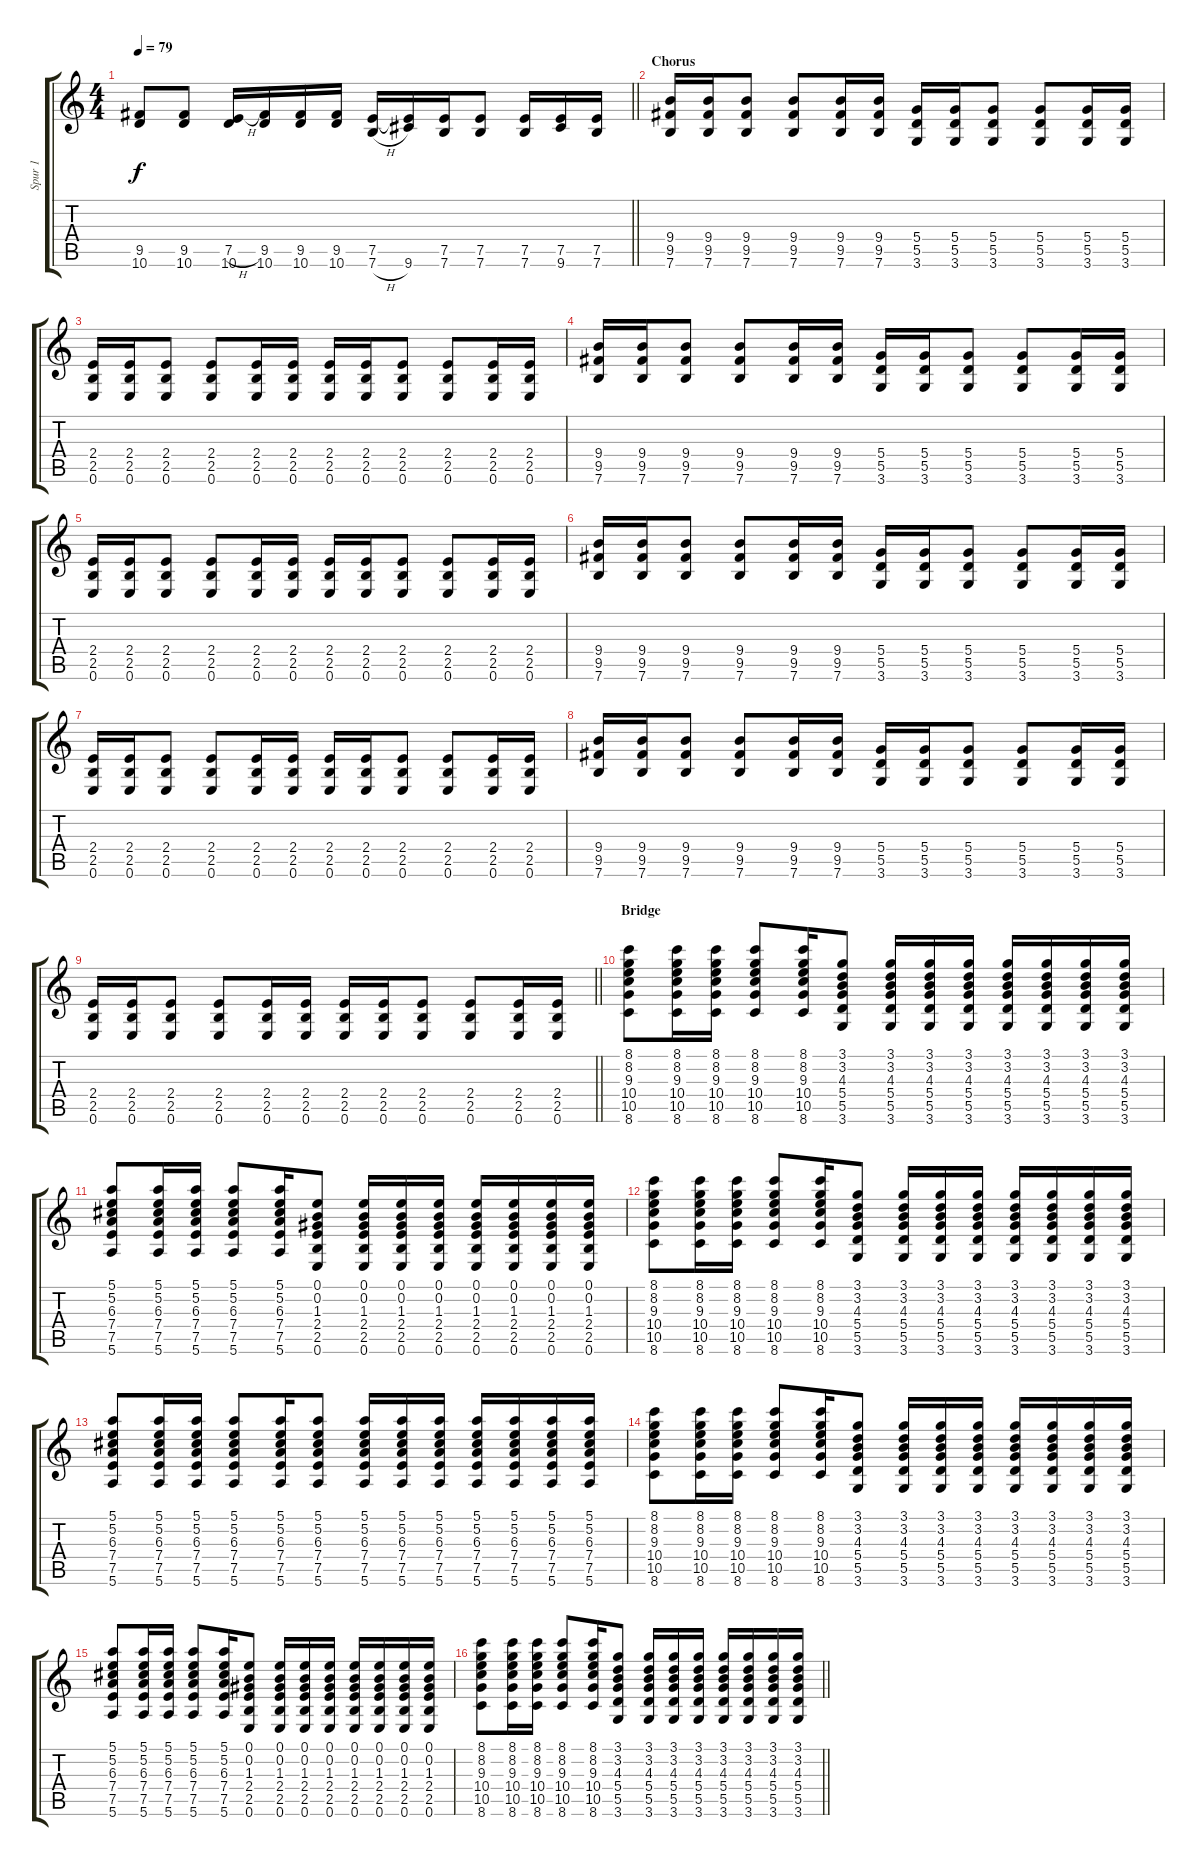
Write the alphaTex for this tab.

\track ("Spur 1" "Spur 1") {instrument electricguitarjazz}
\staff {score tabs}
\tuning (E4 B3 G3 D3 A2 E2) {hide}
\ts (4 4)
\tempo 79
\clef g2
\barLineRight lightlight
\ks c
(9.5 10.6).8{dy f} (9.5 10.6).8 (7.5{h} 10.6).16 (9.5 10.6).16 (9.5 10.6).16 (9.5 10.6).16 (7.5 7.6{h}).16 (7.5{t} 9.6).16 (7.5 7.6).16 (7.5 7.6).8 (7.5 7.6).16 (7.5 9.6).16 (7.5 7.6).16 |
\section ("" "Chorus")
(9.4 9.5 7.6).16 (9.4 9.5 7.6).16 (9.4 9.5 7.6).8 (9.4 9.5 7.6).8 (9.4 9.5 7.6).16 (9.4 9.5 7.6).16 (5.4 5.5 3.6).16 (5.4 5.5 3.6).16 (5.4 5.5 3.6).8 (5.4 5.5 3.6).8 (5.4 5.5 3.6).16 (5.4 5.5 3.6).16 |
(2.4 2.5 0.6).16 (2.4 2.5 0.6).16 (2.4 2.5 0.6).8 (2.4 2.5 0.6).8 (2.4 2.5 0.6).16 (2.4 2.5 0.6).16 (2.4 2.5 0.6).16 (2.4 2.5 0.6).16 (2.4 2.5 0.6).8 (2.4 2.5 0.6).8 (2.4 2.5 0.6).16 (2.4 2.5 0.6).16 |
(9.4 9.5 7.6).16 (9.4 9.5 7.6).16 (9.4 9.5 7.6).8 (9.4 9.5 7.6).8 (9.4 9.5 7.6).16 (9.4 9.5 7.6).16 (5.4 5.5 3.6).16 (5.4 5.5 3.6).16 (5.4 5.5 3.6).8 (5.4 5.5 3.6).8 (5.4 5.5 3.6).16 (5.4 5.5 3.6).16 |
(2.4 2.5 0.6).16 (2.4 2.5 0.6).16 (2.4 2.5 0.6).8 (2.4 2.5 0.6).8 (2.4 2.5 0.6).16 (2.4 2.5 0.6).16 (2.4 2.5 0.6).16 (2.4 2.5 0.6).16 (2.4 2.5 0.6).8 (2.4 2.5 0.6).8 (2.4 2.5 0.6).16 (2.4 2.5 0.6).16 |
(9.4 9.5 7.6).16 (9.4 9.5 7.6).16 (9.4 9.5 7.6).8 (9.4 9.5 7.6).8 (9.4 9.5 7.6).16 (9.4 9.5 7.6).16 (5.4 5.5 3.6).16 (5.4 5.5 3.6).16 (5.4 5.5 3.6).8 (5.4 5.5 3.6).8 (5.4 5.5 3.6).16 (5.4 5.5 3.6).16 |
(2.4 2.5 0.6).16 (2.4 2.5 0.6).16 (2.4 2.5 0.6).8 (2.4 2.5 0.6).8 (2.4 2.5 0.6).16 (2.4 2.5 0.6).16 (2.4 2.5 0.6).16 (2.4 2.5 0.6).16 (2.4 2.5 0.6).8 (2.4 2.5 0.6).8 (2.4 2.5 0.6).16 (2.4 2.5 0.6).16 |
(9.4 9.5 7.6).16 (9.4 9.5 7.6).16 (9.4 9.5 7.6).8 (9.4 9.5 7.6).8 (9.4 9.5 7.6).16 (9.4 9.5 7.6).16 (5.4 5.5 3.6).16 (5.4 5.5 3.6).16 (5.4 5.5 3.6).8 (5.4 5.5 3.6).8 (5.4 5.5 3.6).16 (5.4 5.5 3.6).16 |
\barLineRight lightlight
(2.4 2.5 0.6).16 (2.4 2.5 0.6).16 (2.4 2.5 0.6).8 (2.4 2.5 0.6).8 (2.4 2.5 0.6).16 (2.4 2.5 0.6).16 (2.4 2.5 0.6).16 (2.4 2.5 0.6).16 (2.4 2.5 0.6).8 (2.4 2.5 0.6).8 (2.4 2.5 0.6).16 (2.4 2.5 0.6).16 |
\section ("" "Bridge")
(8.1 8.2 9.3 10.4 10.5 8.6).8{volume 7 balance 16 instrument acousticguitarsteel} (8.1 8.2 9.3 10.4 10.5 8.6).16 (8.1 8.2 9.3 10.4 10.5 8.6).16 (8.1 8.2 9.3 10.4 10.5 8.6).8 (8.1 8.2 9.3 10.4 10.5 8.6).16 (3.1 3.2 4.3 5.4 5.5 3.6).8 (3.1 3.2 4.3 5.4 5.5 3.6).16 (3.1 3.2 4.3 5.4 5.5 3.6).16 (3.1 3.2 4.3 5.4 5.5 3.6).16 (3.1 3.2 4.3 5.4 5.5 3.6).16 (3.1 3.2 4.3 5.4 5.5 3.6).16 (3.1 3.2 4.3 5.4 5.5 3.6).16 (3.1 3.2 4.3 5.4 5.5 3.6).16 |
(5.1 5.2 6.3 7.4 7.5 5.6).8 (5.1 5.2 6.3 7.4 7.5 5.6).16 (5.1 5.2 6.3 7.4 7.5 5.6).16 (5.1 5.2 6.3 7.4 7.5 5.6).8 (5.1 5.2 6.3 7.4 7.5 5.6).16 (0.1 0.2 1.3 2.4 2.5 0.6).8 (0.1 0.2 1.3 2.4 2.5 0.6).16 (0.1 0.2 1.3 2.4 2.5 0.6).16 (0.1 0.2 1.3 2.4 2.5 0.6).16 (0.1 0.2 1.3 2.4 2.5 0.6).16 (0.1 0.2 1.3 2.4 2.5 0.6).16 (0.1 0.2 1.3 2.4 2.5 0.6).16 (0.1 0.2 1.3 2.4 2.5 0.6).16 |
(8.1 8.2 9.3 10.4 10.5 8.6).8 (8.1 8.2 9.3 10.4 10.5 8.6).16 (8.1 8.2 9.3 10.4 10.5 8.6).16 (8.1 8.2 9.3 10.4 10.5 8.6).8 (8.1 8.2 9.3 10.4 10.5 8.6).16 (3.1 3.2 4.3 5.4 5.5 3.6).8 (3.1 3.2 4.3 5.4 5.5 3.6).16 (3.1 3.2 4.3 5.4 5.5 3.6).16 (3.1 3.2 4.3 5.4 5.5 3.6).16 (3.1 3.2 4.3 5.4 5.5 3.6).16 (3.1 3.2 4.3 5.4 5.5 3.6).16 (3.1 3.2 4.3 5.4 5.5 3.6).16 (3.1 3.2 4.3 5.4 5.5 3.6).16 |
(5.1 5.2 6.3 7.4 7.5 5.6).8 (5.1 5.2 6.3 7.4 7.5 5.6).16 (5.1 5.2 6.3 7.4 7.5 5.6).16 (5.1 5.2 6.3 7.4 7.5 5.6).8 (5.1 5.2 6.3 7.4 7.5 5.6).16 (5.1 5.2 6.3 7.4 7.5 5.6).8 (5.1 5.2 6.3 7.4 7.5 5.6).16 (5.1 5.2 6.3 7.4 7.5 5.6).16 (5.1 5.2 6.3 7.4 7.5 5.6).16 (5.1 5.2 6.3 7.4 7.5 5.6).16 (5.1 5.2 6.3 7.4 7.5 5.6).16 (5.1 5.2 6.3 7.4 7.5 5.6).16 (5.1 5.2 6.3 7.4 7.5 5.6).16 |
(8.1 8.2 9.3 10.4 10.5 8.6).8{volume 7 balance 16 instrument acousticguitarsteel} (8.1 8.2 9.3 10.4 10.5 8.6).16 (8.1 8.2 9.3 10.4 10.5 8.6).16 (8.1 8.2 9.3 10.4 10.5 8.6).8 (8.1 8.2 9.3 10.4 10.5 8.6).16 (3.1 3.2 4.3 5.4 5.5 3.6).8 (3.1 3.2 4.3 5.4 5.5 3.6).16 (3.1 3.2 4.3 5.4 5.5 3.6).16 (3.1 3.2 4.3 5.4 5.5 3.6).16 (3.1 3.2 4.3 5.4 5.5 3.6).16 (3.1 3.2 4.3 5.4 5.5 3.6).16 (3.1 3.2 4.3 5.4 5.5 3.6).16 (3.1 3.2 4.3 5.4 5.5 3.6).16 |
(5.1 5.2 6.3 7.4 7.5 5.6).8 (5.1 5.2 6.3 7.4 7.5 5.6).16 (5.1 5.2 6.3 7.4 7.5 5.6).16 (5.1 5.2 6.3 7.4 7.5 5.6).8 (5.1 5.2 6.3 7.4 7.5 5.6).16 (0.1 0.2 1.3 2.4 2.5 0.6).8 (0.1 0.2 1.3 2.4 2.5 0.6).16 (0.1 0.2 1.3 2.4 2.5 0.6).16 (0.1 0.2 1.3 2.4 2.5 0.6).16 (0.1 0.2 1.3 2.4 2.5 0.6).16 (0.1 0.2 1.3 2.4 2.5 0.6).16 (0.1 0.2 1.3 2.4 2.5 0.6).16 (0.1 0.2 1.3 2.4 2.5 0.6).16 |
\barLineRight lightlight
(8.1 8.2 9.3 10.4 10.5 8.6).8 (8.1 8.2 9.3 10.4 10.5 8.6).16 (8.1 8.2 9.3 10.4 10.5 8.6).16 (8.1 8.2 9.3 10.4 10.5 8.6).8 (8.1 8.2 9.3 10.4 10.5 8.6).16 (3.1 3.2 4.3 5.4 5.5 3.6).8 (3.1 3.2 4.3 5.4 5.5 3.6).16 (3.1 3.2 4.3 5.4 5.5 3.6).16 (3.1 3.2 4.3 5.4 5.5 3.6).16 (3.1 3.2 4.3 5.4 5.5 3.6).16 (3.1 3.2 4.3 5.4 5.5 3.6).16 (3.1 3.2 4.3 5.4 5.5 3.6).16 (3.1 3.2 4.3 5.4 5.5 3.6).16
